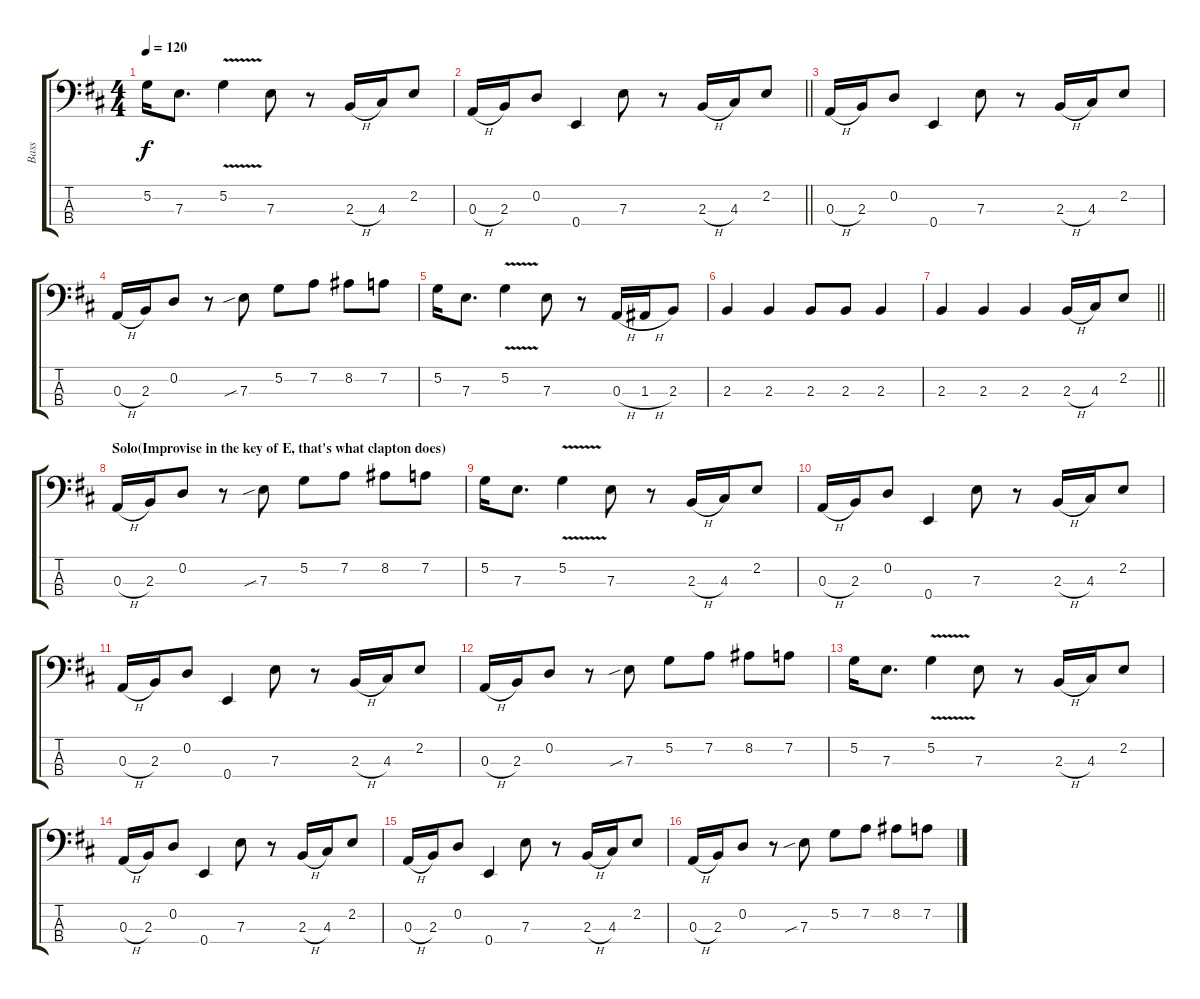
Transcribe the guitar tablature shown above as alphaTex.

\track ("Bass" "Bass") {instrument electricbassfinger}
\staff {score tabs}
\tuning (G2 D2 A1 E1) {hide}
\ts (4 4)
\tempo 120
\clef f4
\ks d
5.2.16{dy f} 7.3.8{d} 5.2{v}.4 7.3.8 r.8 2.3{h}.16 4.3.16 2.2.8 |
\barLineRight lightlight
0.3{h}.16 2.3.16 0.2.8 0.4.4 7.3.8 r.8 2.3{h}.16 4.3.16 2.2.8 |
0.3{h}.16 2.3.16 0.2.8 0.4.4 7.3.8 r.8 2.3{h}.16 4.3.16 2.2.8 |
0.3{h}.16 2.3.16 0.2.8 r.8 7.3{sib}.8 5.2.8 7.2.8 8.2.8 7.2.8 |
5.2.16 7.3.8{d} 5.2{v}.4 7.3.8 r.8 0.3{h}.16 1.3{h}.16 2.3.8 |
2.3.4 2.3.4 2.3.8 2.3.8 2.3.4 |
\barLineRight lightlight
2.3.4 2.3.4 2.3.4 2.3{h}.16 4.3.16 2.2.8 |
\section ("" "Solo(Improvise in the key of E, that's what clapton does)")
0.3{h}.16 2.3.16 0.2.8 r.8 7.3{sib}.8 5.2.8 7.2.8 8.2.8 7.2.8 |
5.2.16 7.3.8{d} 5.2{v}.4 7.3.8 r.8 2.3{h}.16 4.3.16 2.2.8 |
0.3{h}.16 2.3.16 0.2.8 0.4.4 7.3.8 r.8 2.3{h}.16 4.3.16 2.2.8 |
0.3{h}.16 2.3.16 0.2.8 0.4.4 7.3.8 r.8 2.3{h}.16 4.3.16 2.2.8 |
0.3{h}.16 2.3.16 0.2.8 r.8 7.3{sib}.8 5.2.8 7.2.8 8.2.8 7.2.8 |
5.2.16 7.3.8{d} 5.2{v}.4 7.3.8 r.8 2.3{h}.16 4.3.16 2.2.8 |
0.3{h}.16 2.3.16 0.2.8 0.4.4 7.3.8 r.8 2.3{h}.16 4.3.16 2.2.8 |
0.3{h}.16 2.3.16 0.2.8 0.4.4 7.3.8 r.8 2.3{h}.16 4.3.16 2.2.8 |
0.3{h}.16 2.3.16 0.2.8 r.8 7.3{sib}.8 5.2.8 7.2.8 8.2.8 7.2.8
